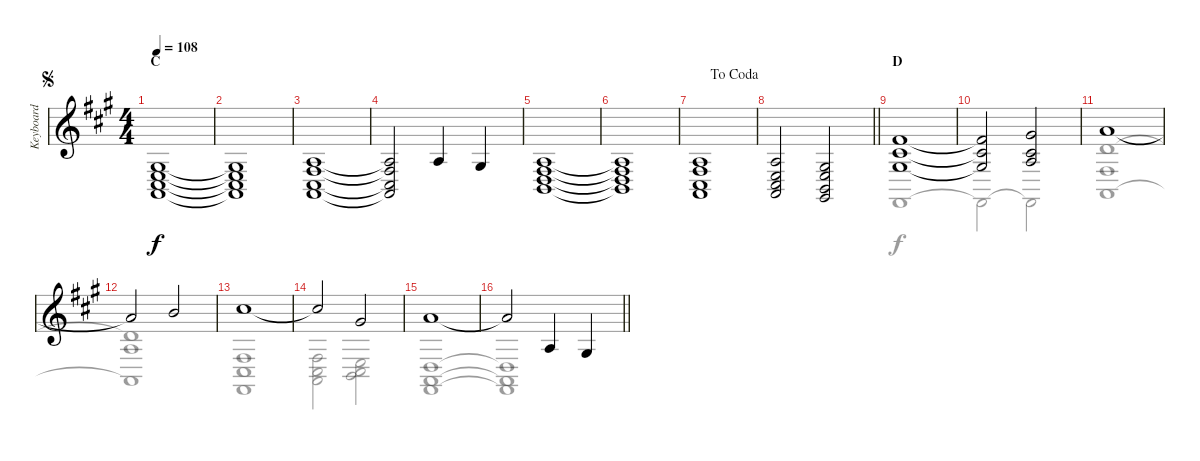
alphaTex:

\track ("Keyboard" "Keyboard") {instrument pad8sweep}
\staff {score}
\tuning (Eb4 Bb3 Gb3 Db3 Ab2 Db2) {hide}
\voice
\ts (4 4)
\section ("" "C")
\jump segno
\tempo 108
\clef g2
\ks f#minor
(2.3 3.4 5.5 8.6).1{dy f} |
(2.3{t} 3.4{t} 5.5{t} 8.6{t}).1 |
(3.3 5.4 5.5 8.6).1 |
(3.3{t} 5.4{t} 5.5{t} 8.6{t}).2 3.3.4 2.3.4 |
(3.3 5.4 6.5 10.6).1 |
(3.3{t} 5.4{t} 6.5{t} 10.6{t}).1 |
\jump dacoda
(3.3 5.4 5.5 8.6).1 |
\barLineRight lightlight
(3.3 3.4 5.5 8.6).2 (2.3 3.4 3.5 7.6).2 |
\section ("" "D")
(3.1 7.3 7.4).1 |
(3.1{t} 7.3{t} 7.4{t}).2 (5.1 7.3 8.4).2 |
6.1.1 |
6.1{t}.2 8.1.2 |
10.1.1 |
10.1{t}.2 5.1.2 |
6.1.1 |
\barLineRight lightlight
6.1{t}.2 3.3.4 2.3.4
\voice
\clef g2
\ottava regular
\simile none
\ks f#minor
|
|
|
|
|
|
|
\barLineRight lightlight
|
5.6.1 |
5.6{t}.2 5.6{t}.2 |
(8.3 10.5 8.6).1 |
(8.3{t} 8.4 8.6{t}).1 |
(5.4 5.5 5.6).1 |
(5.4 5.5 8.6).2 (3.4 5.5 10.6).2 |
(1.4 1.5 5.6).1 |
\barLineRight lightlight
(1.4{t} 1.5{t} 5.6{t}).1
